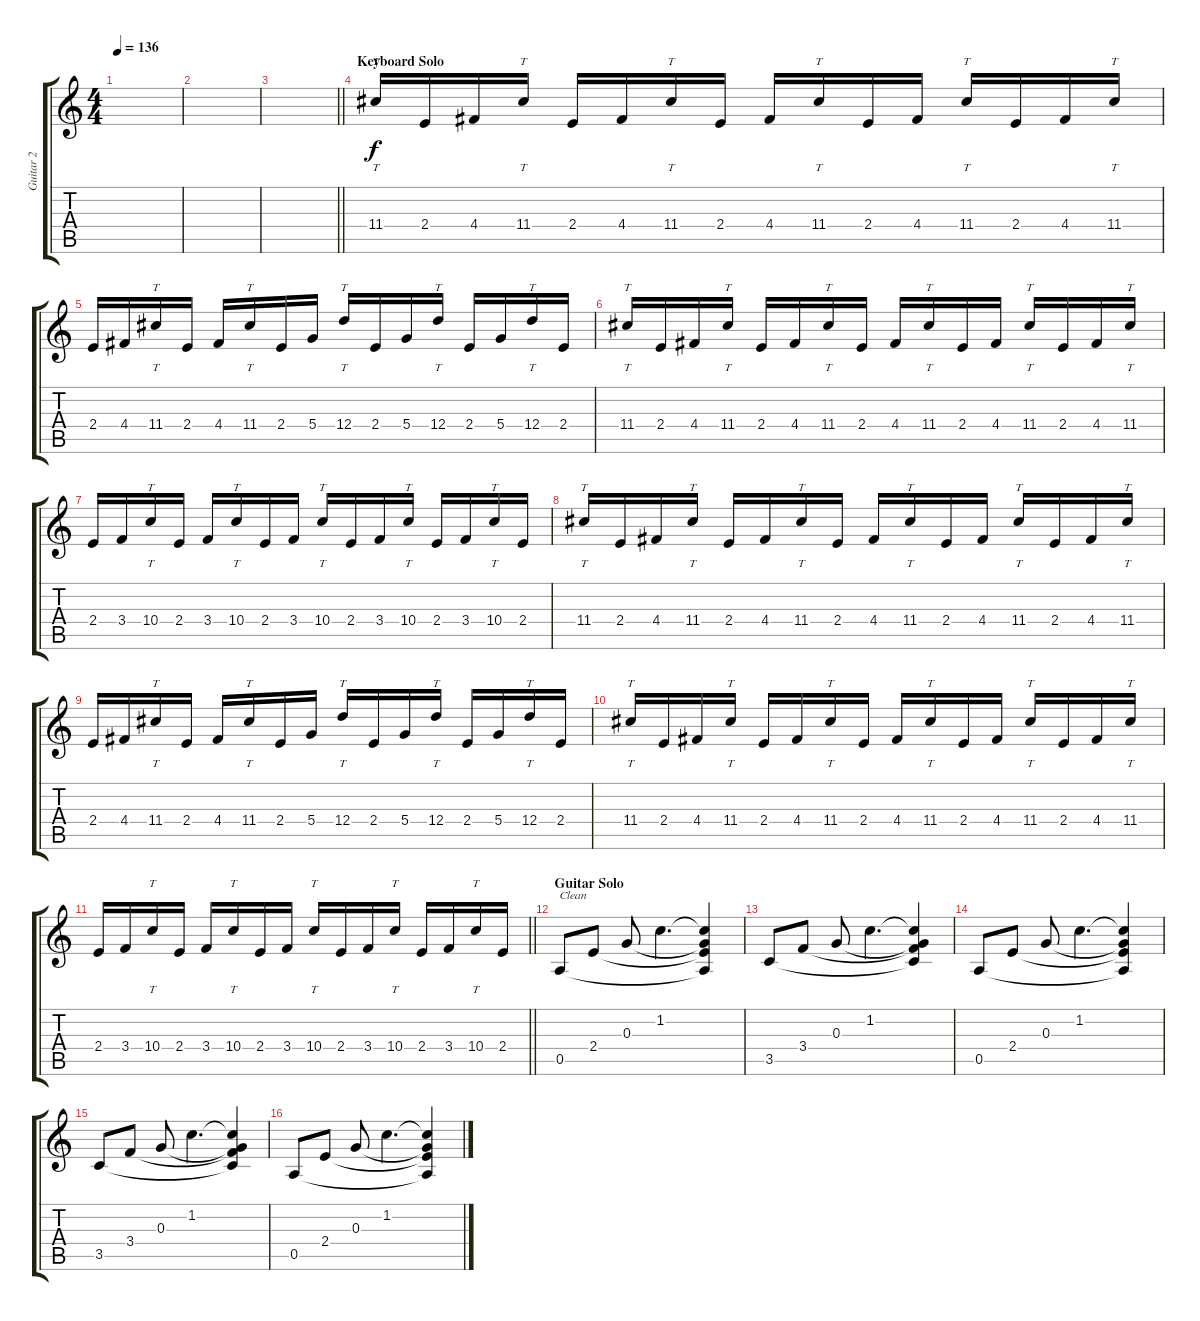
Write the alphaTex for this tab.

\track ("Guitar 2" "Guitar 2") {instrument distortionguitar}
\staff {score tabs}
\tuning (E4 B3 G3 D3 A2 E2) {hide}
\ts (4 4)
\tempo 136
\clef g2
\ks c
|
|
\barLineRight lightlight
|
\section ("" "Keyboard Solo")
11.4.16{tt instrument distortionguitar} 2.4.16 4.4.16 11.4.16{tt} 2.4.16 4.4.16 11.4.16{tt} 2.4.16 4.4.16 11.4.16{tt} 2.4.16 4.4.16 11.4.16{tt} 2.4.16 4.4.16 11.4.16{tt} |
2.4.16 4.4.16 11.4.16{tt} 2.4.16 4.4.16 11.4.16{tt} 2.4.16 5.4.16 12.4.16{tt} 2.4.16 5.4.16 12.4.16{tt} 2.4.16 5.4.16 12.4.16{tt} 2.4.16 |
11.4.16{tt} 2.4.16 4.4.16 11.4.16{tt} 2.4.16 4.4.16 11.4.16{tt} 2.4.16 4.4.16 11.4.16{tt} 2.4.16 4.4.16 11.4.16{tt} 2.4.16 4.4.16 11.4.16{tt} |
2.4.16 3.4.16 10.4.16{tt} 2.4.16 3.4.16 10.4.16{tt} 2.4.16 3.4.16 10.4.16{tt} 2.4.16 3.4.16 10.4.16{tt} 2.4.16 3.4.16 10.4.16{tt} 2.4.16 |
11.4.16{tt} 2.4.16 4.4.16 11.4.16{tt} 2.4.16 4.4.16 11.4.16{tt} 2.4.16 4.4.16 11.4.16{tt} 2.4.16 4.4.16 11.4.16{tt} 2.4.16 4.4.16 11.4.16{tt} |
2.4.16 4.4.16 11.4.16{tt} 2.4.16 4.4.16 11.4.16{tt} 2.4.16 5.4.16 12.4.16{tt} 2.4.16 5.4.16 12.4.16{tt} 2.4.16 5.4.16 12.4.16{tt} 2.4.16 |
11.4.16{tt} 2.4.16 4.4.16 11.4.16{tt} 2.4.16 4.4.16 11.4.16{tt} 2.4.16 4.4.16 11.4.16{tt} 2.4.16 4.4.16 11.4.16{tt} 2.4.16 4.4.16 11.4.16{tt} |
\barLineRight lightlight
2.4.16 3.4.16 10.4.16{tt} 2.4.16 3.4.16 10.4.16{tt} 2.4.16 3.4.16 10.4.16{tt} 2.4.16 3.4.16 10.4.16{tt} 2.4.16 3.4.16 10.4.16{tt} 2.4.16 |
\section ("" "Guitar Solo")
0.5.8{txt "Clean" instrument electricguitarclean} 2.4.8 0.3.8 1.2.4{d} (1.2{t} 0.3{t} 2.4{t} 0.5{t}).4 |
3.5.8 3.4.8 0.3.8 1.2.4{d} (1.2{t} 0.3{t} 3.4{t} 3.5{t}).4 |
0.5.8 2.4.8 0.3.8 1.2.4{d} (1.2{t} 0.3{t} 2.4{t} 0.5{t}).4 |
3.5.8 3.4.8 0.3.8 1.2.4{d} (1.2{t} 0.3{t} 3.4{t} 3.5{t}).4 |
0.5.8 2.4.8 0.3.8 1.2.4{d} (1.2{t} 0.3{t} 2.4{t} 0.5{t}).4
